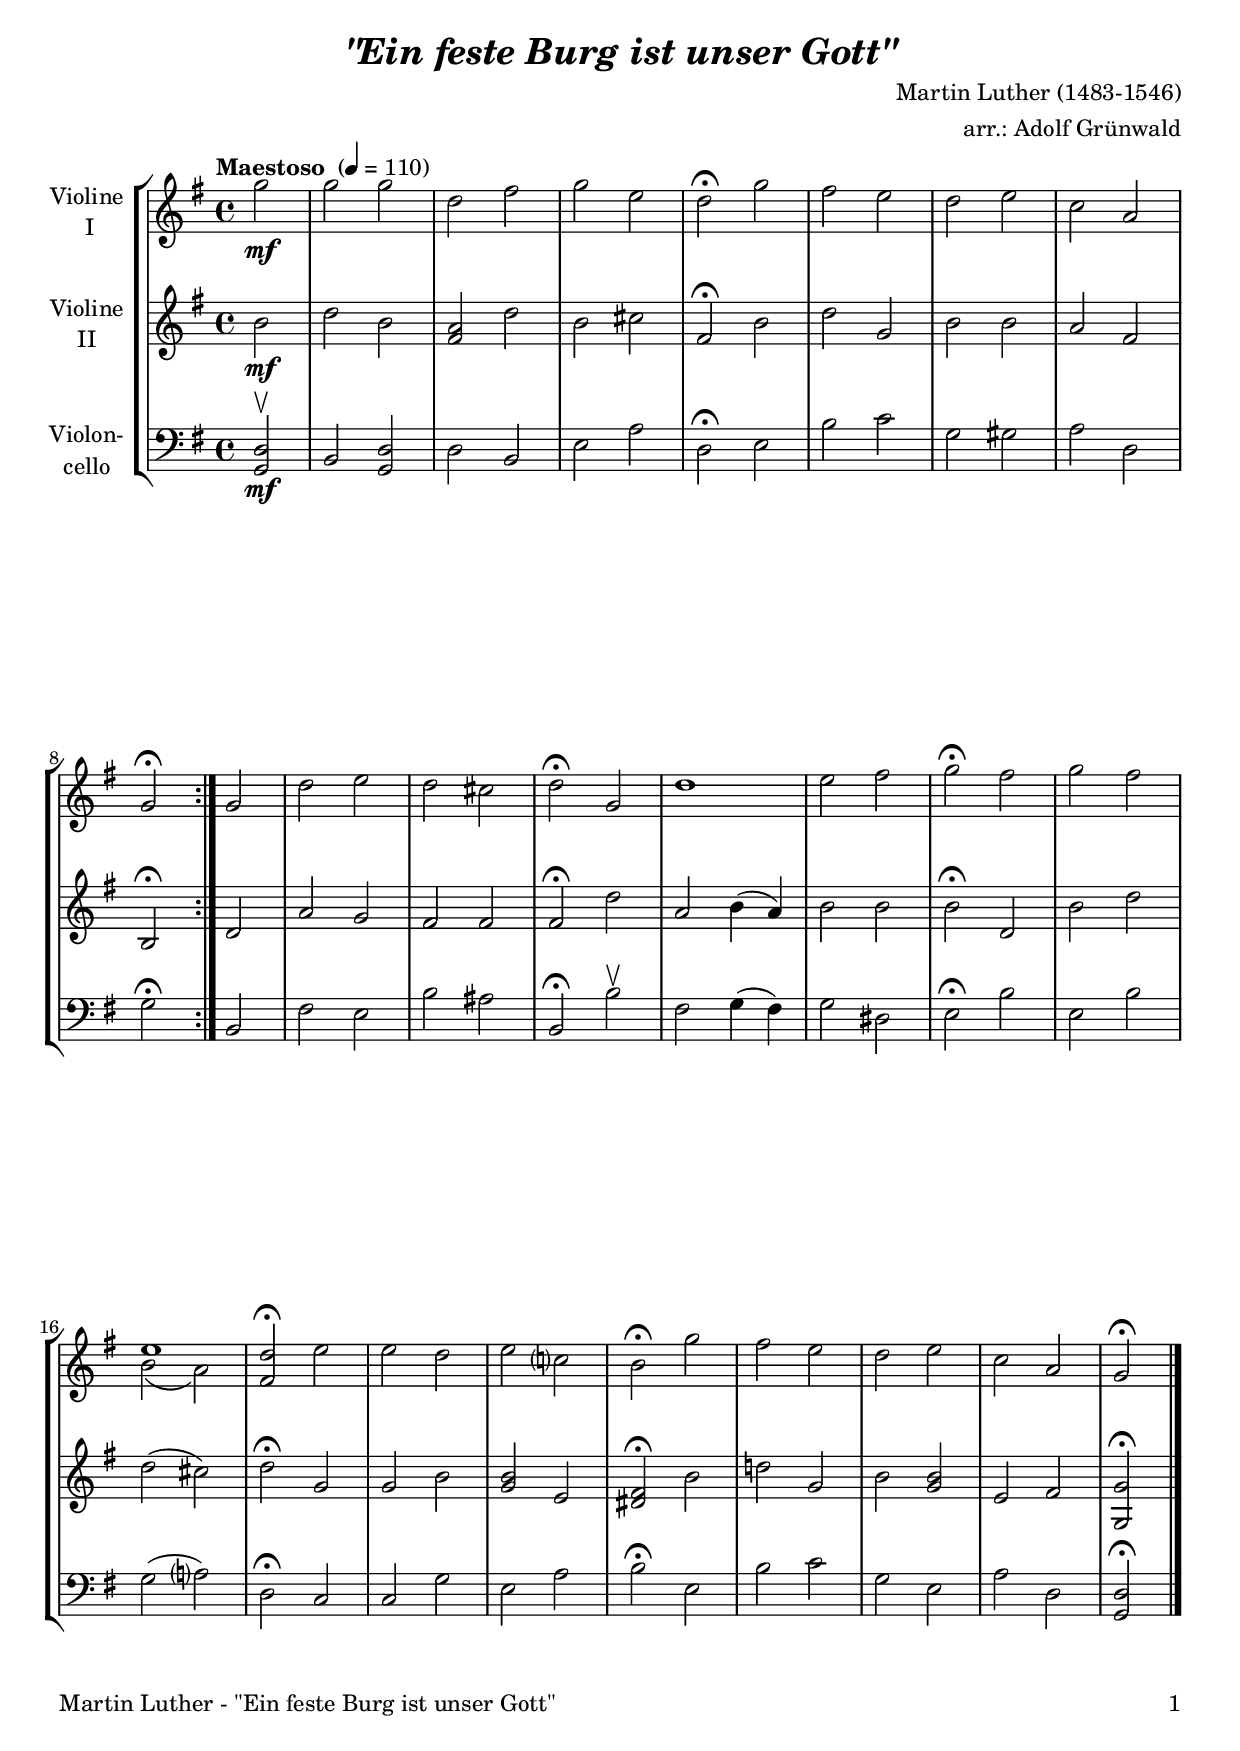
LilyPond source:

\version "2.20.2"
\include "deutsch.ly"

#(set-global-staff-size 20)

\header {
  title     = \markup \italic "\"Ein feste Burg ist unser Gott\""
  composer  = "Martin Luther (1483-1546)"
  arranger  = "arr.: Adolf Grünwald"
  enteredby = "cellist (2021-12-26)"
%  piece     = ""
}

voiceconsts = {
 \key g \major
 \time 4/4
 \clef "treble"
% \numericTimeSignature
 \compressEmptyMeasures
  % Set default beaming for all staves
%  \set Timing.beamExceptions = #'()
%  \set Timing.baseMoment     = #(ly:make-moment 1 4)
%  \set Timing.beatStructure  = #'(1 1 1 1) 
 \tempo "Maestoso " 4=110
}

minstr = "harpsichord"
mihi = "clarinet"
%minstr = "accordion"
milo = "bassoon"

mivl = "violin"
mipz = "pizzicato strings"
miba = "cello"

boxa = { \bar "||" \mark \markup \box \italic "A" }
boxb = { \bar "||" \mark \markup \box \italic "B" }
boxc = { \bar "||" \mark \markup \box \italic "C" }
boxd = { \bar "||" \mark \markup \box \italic "D" }
boxe = { \bar "||" \mark \markup \box \italic "E" }
boxf = { \bar "||" \mark \markup \box \italic "F" }
boxg = { \bar "||" \mark \markup \box \italic "G" }
boxh = { \bar "||" \mark \markup \box \italic "H" }

arco = \markup \bold \italic "arco"
atem = \mark \markup \box \italic "a tempo"
dolc = \markup \italic "dolce"
pizz = \markup \bold \italic "pizz."
rall = \mark \markup \box \italic "rall."
simi = \markup \italic "simile"

va = \relative c''' {
  \voiceconsts

  \repeat volta 2 {
    \partial 2 g2\mf
    g g
    d fis
    g e
    d\fermata g
    fis e
    d e
    c a
    g\fermata
  }

  g
  d' e
  d cis
  d\fermata g,
  d'1
  e2 fis
  g\fermata fis
  g fis
  << e1 \\ { h2( a) } >>

  <fis d'>\fermata e'
  e d
  e c?
  h\fermata g'
  fis e
  d e
  c a
  g\fermata \bar "|."
}

vb = \relative c'' {
  \voiceconsts

  \repeat volta 2 {
    \partial 2 h2\mf
    d h
    <fis a> d'
    h cis
    fis,\fermata h
    d g,
    h h
    a fis
    h,\fermata
  }

  d
  a' g
  fis fis
  fis\fermata d'
  a h4( a)
  h2 h
  h\fermata d,
  h' d
  d( cis)

  d\fermata g,
  g h
  <g h> e
  <dis fis>\fermata h'
  d! g,
  h <g h>
  e fis
  <g, g'>\fermata \bar "|."
}

vc = \relative c {
  \voiceconsts
  \clef "bass"

  \repeat volta 2 {
    \partial 2 <g d'>2\upbow\mf
    h <g d'>
    d' h
    e a
    d,\fermata e
    h' c
    g gis
    a d,
    g\fermata
  }
  h,
  fis' e
  h' ais
  h,\fermata h'\upbow
  fis g4( fis)
  g2 dis
  e\fermata h'
  e, h'
  g( a?)

  d,\fermata c
  c g'
  e a
  h\fermata e,
  h' c
  g e
  a d,
  <g, d'>\fermata \bar "|."
}


music = \new StaffGroup <<
      \new Staff {
        \set Staff.midiInstrument = \mivl
        \set Staff.instrumentName = \markup \center-column { "Violine" " I" }
        \transpose g g { \va }
      }
      
      \new Staff {
        \set Staff.midiInstrument = \mivl
        \set Staff.instrumentName = \markup \center-column { "Violine" "II" }
        \transpose g g { \vb }
      }
      
      \new Staff {
        \set Staff.midiInstrument = \miba
        \set Staff.instrumentName = \markup \center-column { "Violon-" "cello" }
        \transpose g g { \vc }
      }
>>

\book {
   \paper {
    print-page-number = ##t
    print-first-page-number = ##t
    ragged-last-bottom = ##f
    oddHeaderMarkup = \markup \null
    evenHeaderMarkup = \markup \null
    oddFooterMarkup = \markup {
      \fill-line {
%        \on-the-fly #print-page-number-check-first
        "Martin Luther - \"Ein feste Burg ist unser Gott\"" \fromproperty #'page:page-number-string
      }
    }
    evenFooterMarkup = \oddFooterMarkup
  } \score {
    \music
    \layout {}
  }

  \score {
    \unfoldRepeats \music

    \midi {
      \context {
        \Score
      }
    }
  }
}